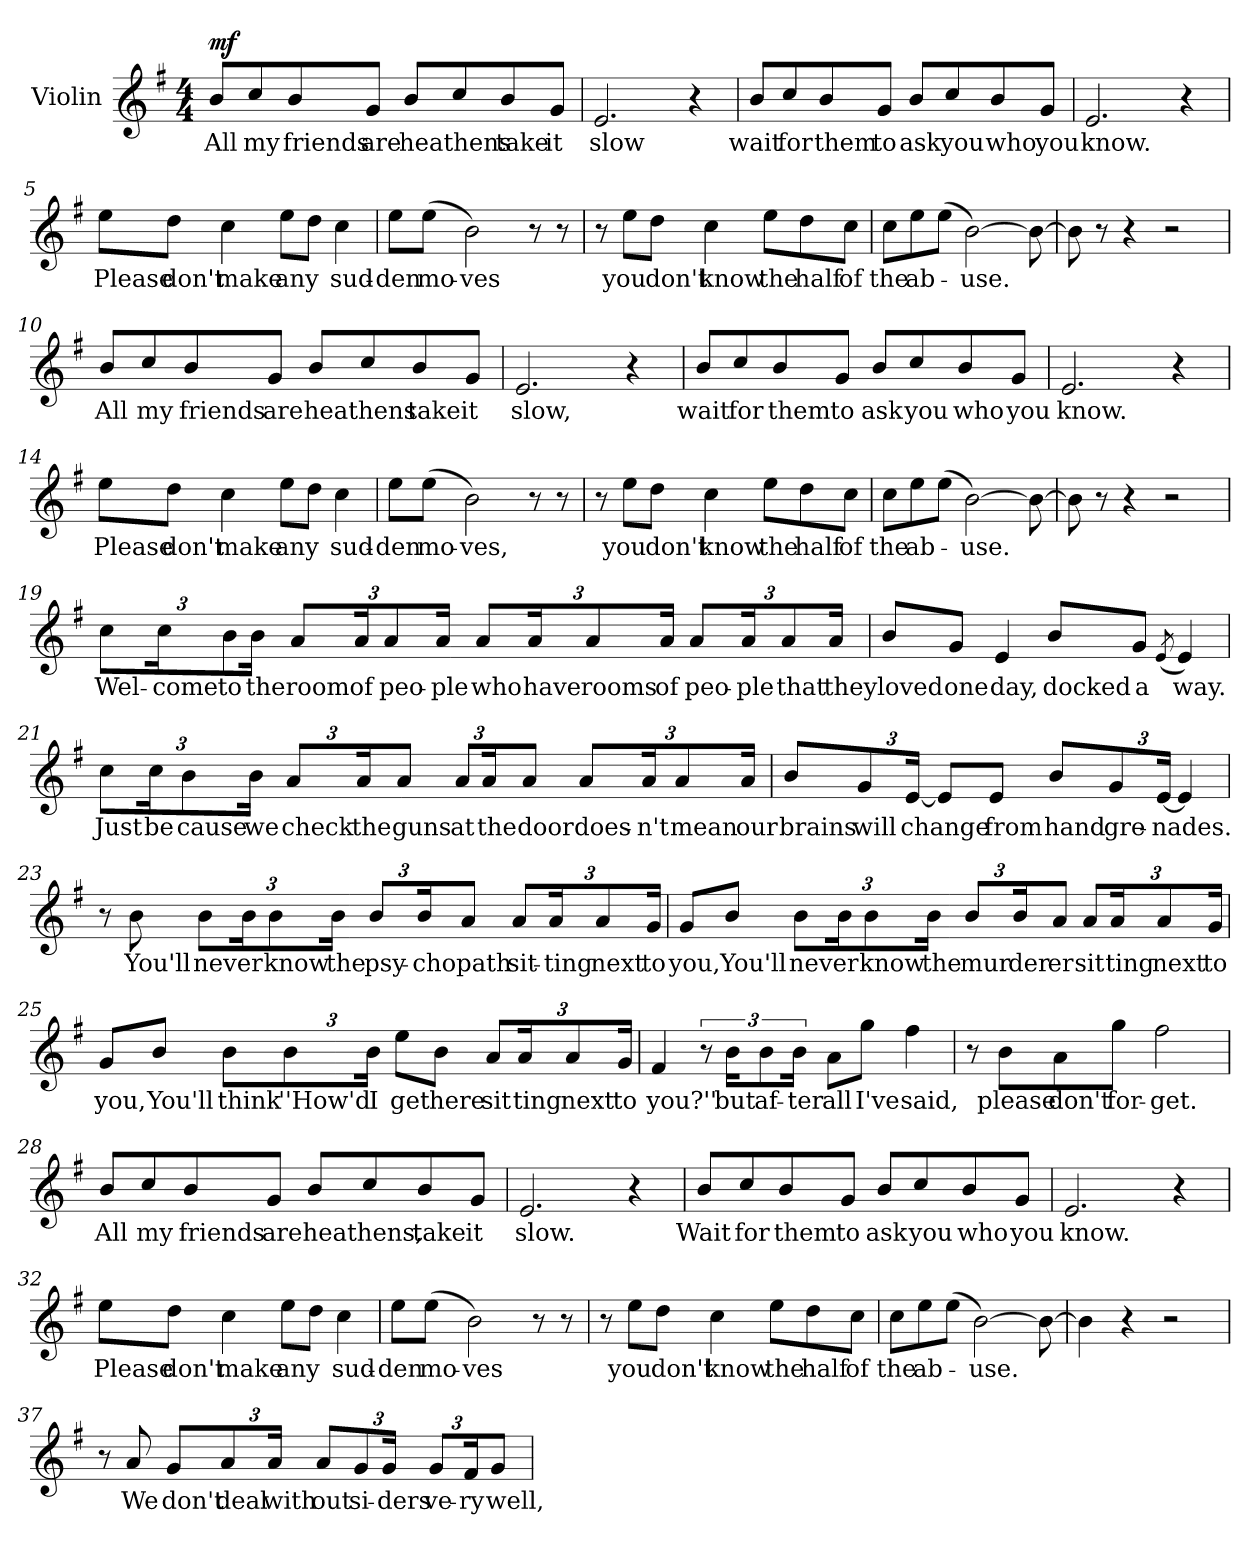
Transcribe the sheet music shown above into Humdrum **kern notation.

**kern	**text	**dynam
*part1	*part1	*part1
*staff1	*staff1	*staff1
*I"Violin	*	*
*I'Vln.	*	*
*clefG2	*	*
*k[f#]	*	*
*M4/4	*	*
*MM90	*	*
=1	=1	=1
!	!	!LO:DY:b
8b/L	All	mf
8cc/	my	.
8b/	friends	.
8g/J	are	.
8b/L	heathens	.
8cc/	.	.
8b/	take	.
8g/J	it	.
=2	=2	=2
2.e/	slow	.
4r	.	.
=3	=3	=3
8b/L	wait	.
8cc/	for	.
8b/	them	.
8g/J	to	.
8b/L	ask	.
8cc/	you	.
8b/	who	.
8g/J	you	.
=4	=4	=4
2.e/	know.	.
4r	.	.
=5	=5	=5
8ee\L	Please	.
8dd\J	don't	.
4cc\	make	.
8ee\L	any	.
8dd\J	.	.
4cc\	sud-	.
!!LO:LB:g=z
=6	=6	=6
8ee\L	-den	.
(8ee\J	mo-	.
2b\)	ves	.
8r	.	.
8r	.	.
=7	=7	=7
8r	.	.
8ee\L	you	.
8dd\J	don't	.
4cc\	know	.
8ee\L	the	.
8dd\	half	.
8cc\J	of	.
=8	=8	=8
8cc\L	the	.
8ee\	ab-	.
(8ee\J	.	.
[2b\)	use.	.
8b\_	.	.
=9	=9	=9
8b\]	.	.
8r	.	.
4r	.	.
2r	.	.
=10	=10	=10
8b/L	All	.
8cc/	my	.
8b/	friends	.
8g/J	are	.
8b/L	heathens	.
8cc/	.	.
8b/	take	.
8g/J	it	.
!!LO:LB:g=z
=11	=11	=11
2.e/	slow,	.
4r	.	.
=12	=12	=12
8b/L	wait	.
8cc/	for	.
8b/	them	.
8g/J	to	.
8b/L	ask	.
8cc/	you	.
8b/	who	.
8g/J	you	.
=13	=13	=13
2.e/	know.	.
4r	.	.
=14	=14	=14
8ee\L	Please	.
8dd\J	don't	.
4cc\	make	.
8ee\L	any	.
8dd\J	.	.
4cc\	sud-	.
=15	=15	=15
8ee\L	-den	.
(8ee\J	mo-	.
2b\)	-ves,	.
8r	.	.
8r	.	.
!!LO:LB:g=z
=16	=16	=16
8r	.	.
8ee\L	you	.
8dd\J	don't	.
4cc\	know	.
8ee\L	the	.
8dd\	half	.
8cc\J	of	.
=17	=17	=17
8cc\L	the	.
8ee\	ab-	.
(8ee\J	.	.
[2b\)	use.	.
8b\_	.	.
=18	=18	=18
8b\]	.	.
8r	.	.
4r	.	.
2r	.	.
=19	=19	=19
*Xbrackettup	*	*
12cc\L	Wel-	.
24cc\K	-come	.
12b\	to	.
24b\Jk	the	.
12a/L	room	.
24a/K	of	.
12a/	peo-	.
24a/Jk	-ple	.
12a/L	who	.
24a/K	have	.
12a/	rooms	.
24a/Jk	of	.
12a/L	peo-	.
24a/K	-ple	.
12a/	that	.
24a/Jk	they	.
!!LO:LB:g=z
=20	=20	=20
8b/L	loved	.
8g/J	one	.
4e/	day,	.
8b/L	docked	.
8g/J	a	.
(8qe/	.	.
4e/)	way.	.
=21	=21	=21
12cc\L	Just	.
24cc\K	be	.
12b\	cause	.
24b\Jk	we	.
12a/L	check	.
24a/K	the	.
8a/J	guns	.
12a/L	at	.
24a/K	the	.
8a/J	door	.
12a/L	does-	.
24a/K	-n't	.
12a/	mean	.
24a/Jk	our	.
!!LO:LB:g=z
=22	=22	=22
8b/L	brains	.
12g/	will	.
[24e/Jk	change	.
8e/L]	.	.
8e/J	from	.
8b/L	hand	.
12g/	gre-	.
[24e/Jk	-nades.	.
4e/]	.	.
=23	=23	=23
8r	.	.
8b\	You'll	.
12b\L	nev	.
24b\K	er	.
12b\	know	.
24b\Jk	the	.
12b/L	psy-	.
24b/K	-cho	.
8a/J	path	.
12a/L	sit-	.
24a/K	-ting	.
12a/	next	.
24g/Jk	to	.
!!LO:LB:g=z
=24	=24	=24
8g/L	you,	.
8b/J	You'll	.
12b\L	nev	.
24b\K	er	.
12b\	know	.
24b\Jk	the	.
12b/L	mur	.
24b/K	der	.
8a/J	er	.
12a/L	sit	.
24a/K	ting	.
12a/	next	.
24g/Jk	to	.
=25	=25	=25
8g/L	you,	.
8b/J	You'll	.
8b\L	think	.
12b\	''How'd	.
24b\Jk	I	.
8ee\L	get	.
8b\J	here	.
12a/L	sit	.
24a/K	ting	.
12a/	next	.
24g/Jk	to	.
!!LO:LB:g=z
=26	=26	=26
4f#/	you?''	.
*brackettup	*	*
12r	.	.
24b\KL	but	.
*Xbrackettup	*	*
12b\	af-	.
24b\Jk	-ter	.
8a\L	all	.
8gg\J	I've	.
4ff#\	said,	.
=27	=27	=27
8r	.	.
8b\L	please	.
8a\	don't	.
8gg\J	for-	.
2ff#\	-get.	.
=28	=28	=28
8b/L	All	.
8cc/	my	.
8b/	friends	.
8g/J	are	.
8b/L	heathens,	.
8cc/	.	.
8b/	take	.
8g/J	it	.
=29	=29	=29
2.e/	slow.	.
4r	.	.
!!LO:LB:g=z
=30	=30	=30
8b/L	Wait	.
8cc/	for	.
8b/	them	.
8g/J	to	.
8b/L	ask	.
8cc/	you	.
8b/	who	.
8g/J	you	.
=31	=31	=31
2.e/	know.	.
4r	.	.
=32	=32	=32
8ee\L	Please	.
8dd\J	don't	.
4cc\	make	.
8ee\L	any	.
8dd\J	.	.
4cc\	sud-	.
=33	=33	=33
8ee\L	-den	.
(8ee\J	mo-	.
2b\)	ves	.
8r	.	.
8r	.	.
=34	=34	=34
8r	.	.
8ee\L	you	.
8dd\J	don't	.
4cc\	know	.
8ee\L	the	.
8dd\	half	.
8cc\J	of	.
!!LO:LB:g=z
=35	=35	=35
8cc\L	the	.
8ee\	ab-	.
(8ee\J	.	.
[2b\)	use.	.
8b\_	.	.
=36	=36	=36
4b\]	.	.
4r	.	.
2r	.	.
=37	=37	=37
8r	.	.
8a/	We	.
8g/L	don't	.
12a/	deal	.
24a/Jk	with	.
8a/L	out	.
12g/	si-	.
24g/Jk	-ders	.
12g/L	ve-	.
24f#/K	-ry	.
8g/J	well,	.
=	=	=
*-	*-	*-
